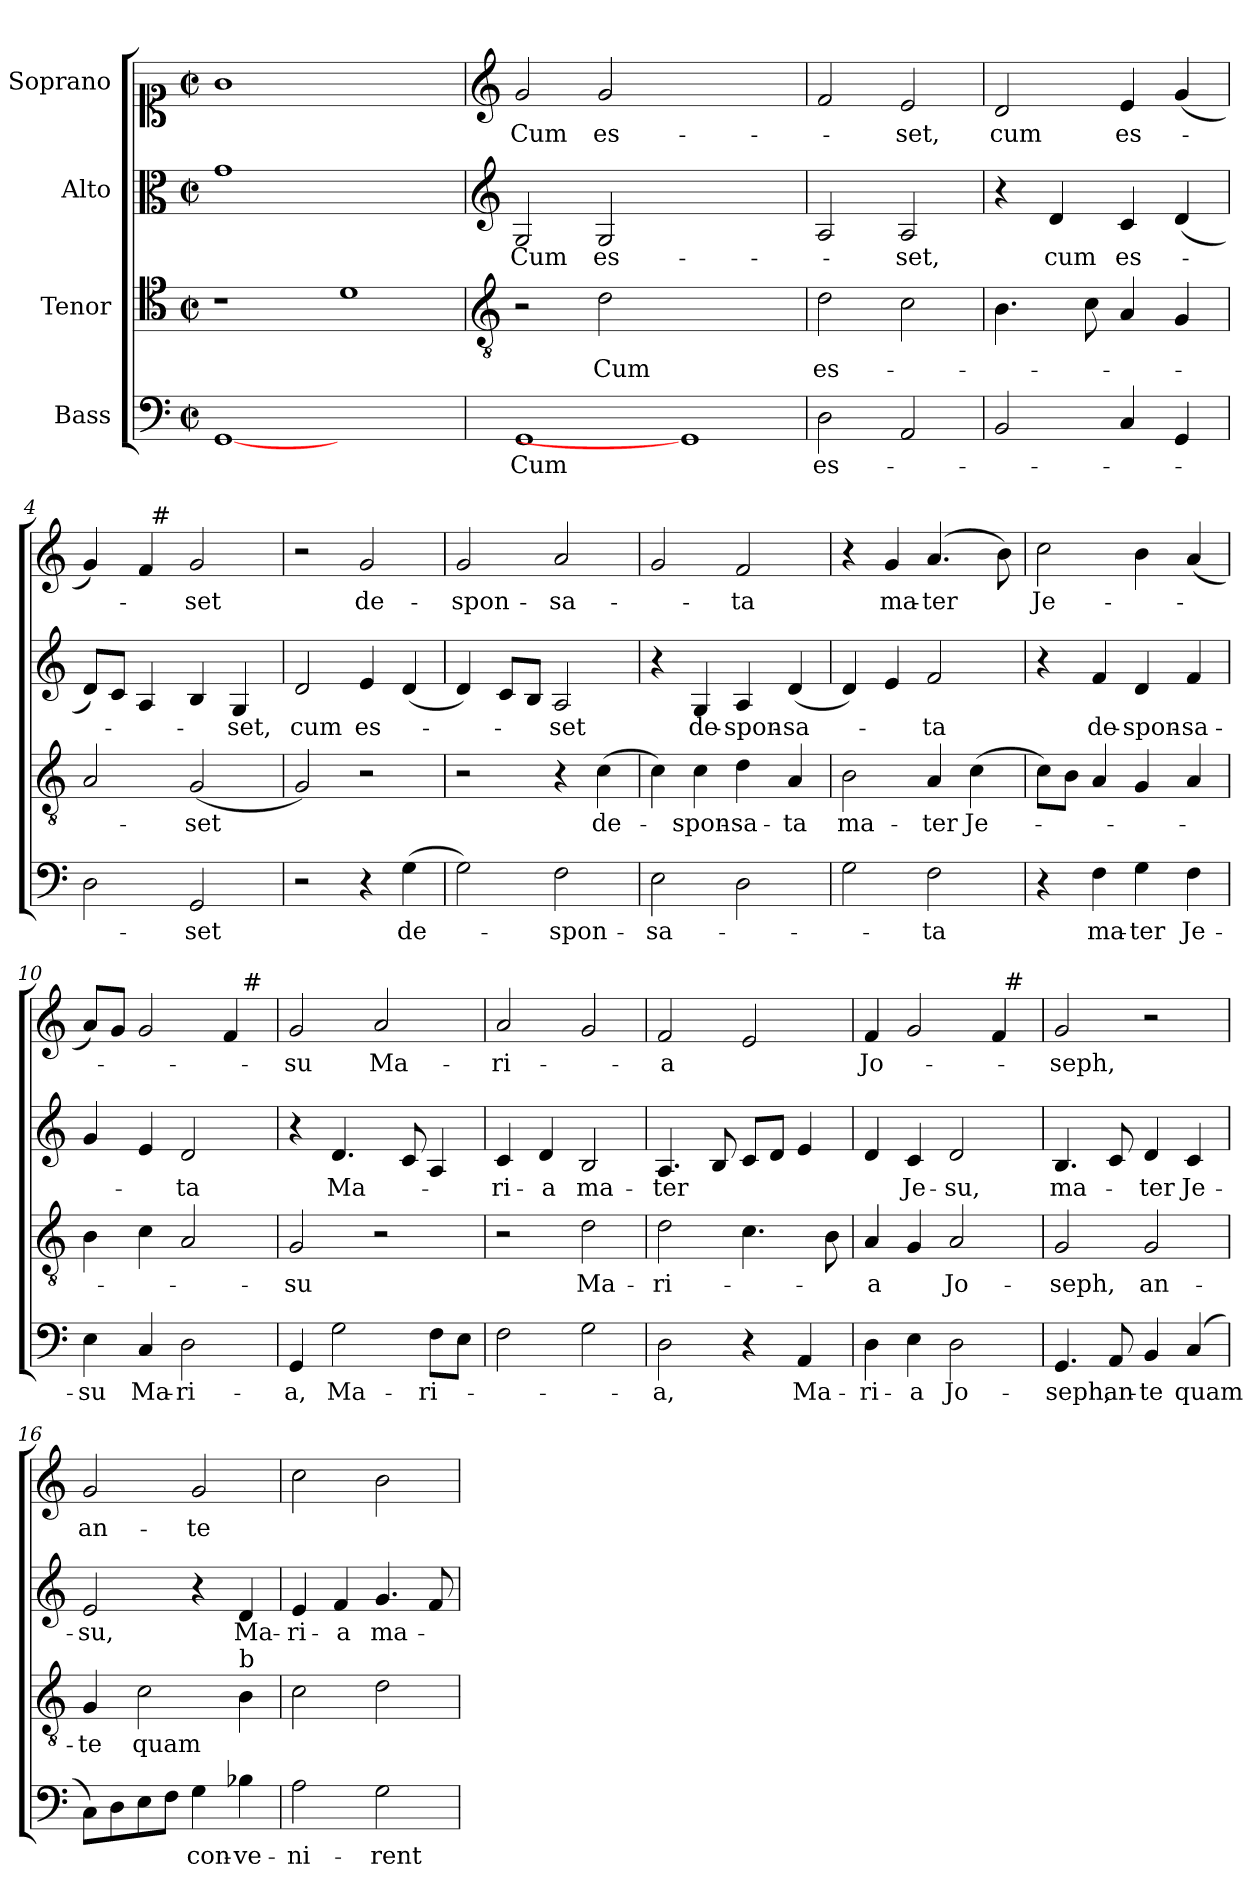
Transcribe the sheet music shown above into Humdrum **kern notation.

**kern	**text	**kern	**text	**kern	**text	**kern	**text
*part4	*part4	*part3	*part3	*part2	*part2	*part1	*part1
*staff4	*staff4	*staff3	*staff3	*staff2	*staff2	*staff1	*staff1
*I"Bass	*	*I"Tenor	*	*I"Alto	*	*I"Soprano	*
*clefF4	*	*clefC4	*	*clefC3	*	*clefC1	*
*k[]	*	*k[]	*	*k[]	*	*k[]	*
*C:	*	*C:	*	*C:	*	*C:	*
*M2/2	*	*M2/2	*	*M2/2	*	*M2/2	*
*met(c|)	*	*met(c|)	*	*met(c|)	*	*met(c|)	*
=	=	=	=	=	=	=	=
[1GG	.	1r	.	1g	.	1g	.
1ryy	.	1d	.	1ryy	.	1ryy	.
!!LO:LB:g=z
=1	=1	=1	=1	=1	=1	=1	=1
*	*	*clefGv2	*	*clefG2	*	*clefG2	*
1GG	Cum	2r	.	2G/	Cum	2g/	Cum
.	.	2d\	Cum	2G/	es-	2g/	es-
1GG]	.	1ryy	.	1ryy	.	1ryy	.
=2	=2	=2	=2	=2	=2	=2	=2
2D\	es-	2d\	es-	2A/	.	2f/	.
2AA/	.	2c\	.	2A/	-set,	2e/	-set,
=3	=3	=3	=3	=3	=3	=3	=3
2BB/	.	4.B\	.	4r	.	2d/	cum
.	.	.	.	4d/	cum	.	.
.	.	8c\	.	.	.	.	.
4C/	.	4A/	.	4c/	es-	4e/	es-
4GG/	.	4G/	.	(4d/	.	(4g/	.
=4	=4	=4	=4	=4	=4	=4	=4
*	*	*	*	*	*	*^	*
2D\	.	2A/	.	8d/L)	.	4g/)	4ryy	.
.	.	.	.	8c/J	.	.	.	.
.	.	.	.	4A/	.	4f/	32ryy	.
!	!	!	!	!	!	!	!LO:TX:a:t=#	!
.	.	.	.	.	.	.	2ryy	.
2GG/	-set	(2G/	-set	4B/	.	2g/	.	-set
.	.	.	.	4G/	-set,	.	.	.
.	.	.	.	.	.	.	8..ryy	.
*	*	*	*	*	*	*v	*v	*
=5	=5	=5	=5	=5	=5	=5	=5
2r	.	2G/)	.	2d/	cum	2r	.
4r	.	2r	.	4e/	es-	2g/	de-
(4G\	de-	.	.	(4d/	.	.	.
=6	=6	=6	=6	=6	=6	=6	=6
2G\)	.	2r	.	4d/)	.	2g/	-spon-
.	.	.	.	8c/L	.	.	.
.	.	.	.	8B/J	.	.	.
2F\	-spon-	4r	.	2A/	-set	2a/	-sa-
.	.	(4c\	de-	.	.	.	.
=7	=7	=7	=7	=7	=7	=7	=7
2E\	-sa-	4c\)	.	4r	.	2g/	.
.	.	4c\	-spon-	4G/	de-	.	.
2D\	.	4d\	-sa-	4A/	-spon-	2f/	-ta
.	.	4A/	-ta	(4d/	-sa-	.	.
!!LO:LB:g=z
=8	=8	=8	=8	=8	=8	=8	=8
2G\	.	2B\	ma-	4d/)	.	4r	.
.	.	.	.	4e/	.	4g/	ma-
2F\	-ta	4A/	-ter	2f/	-ta	(4.a/	-ter
.	.	(4c\	Je-	.	.	.	.
.	.	.	.	.	.	8b\)	.
=9	=9	=9	=9	=9	=9	=9	=9
4r	.	8c\L)	.	4r	.	2cc\	Je-
.	.	8B\J	.	.	.	.	.
4F\	ma-	4A/	.	4f/	de-	.	.
4G\	-ter	4G/	.	4d/	-spon-	4b\	.
4F\	Je-	4A/	.	4f/	-sa-	(4a/	.
=10	=10	=10	=10	=10	=10	=10	=10
*	*	*	*	*	*	*^	*
4E\	-su	4B\	.	4g/	.	8a/L)	2ryy	.
.	.	.	.	.	.	8g/J	.	.
4C/	Ma-	4c\	.	4e/	.	2g/	.	.
2D\	-ri-	2A/	.	2d/	-ta	.	4ryy	.
.	.	.	.	.	.	4f/	16ryy	.
!	!	!	!	!	!	!	!LO:TX:a:t=#	!
.	.	.	.	.	.	.	8.ryy	.
*	*	*	*	*	*	*v	*v	*
=11	=11	=11	=11	=11	=11	=11	=11
4GG/	-a,	2G/	-su	4r	.	2g/	-su
2G\	Ma-	.	.	4.d/	Ma-	.	.
.	.	2r	.	.	.	2a/	Ma-
.	.	.	.	8c/	.	.	.
8F\L	-ri-	.	.	4A/	.	.	.
8E\J	.	.	.	.	.	.	.
=12	=12	=12	=12	=12	=12	=12	=12
2F\	.	2r	.	4c/	-ri-	2a/	-ri-
.	.	.	.	4d/	-a	.	.
2G\	.	2d\	Ma-	2B/	ma-	2g/	.
=13	=13	=13	=13	=13	=13	=13	=13
2D\	-a,	2d\	-ri-	4.A/	-ter	2f/	-a
.	.	.	.	8B/	.	.	.
4r	.	4.c\	.	8c/L	.	2e/	.
.	.	.	.	8d/J	.	.	.
4AA/	Ma-	.	.	4e/	.	.	.
.	.	8B\	.	.	.	.	.
=14	=14	=14	=14	=14	=14	=14	=14
*	*	*	*	*	*	*^	*
4D\	-ri-	4A/	-a	4d/	.	4f/	2ryy	Jo-
4E\	-a	4G/	.	4c/	Je-	2g/	.	.
2D\	Jo-	2A/	Jo-	2d/	-su,	.	4ryy	.
.	.	.	.	.	.	4f/	32ryy	.
!	!	!	!	!	!	!	!LO:TX:a:t=#	!
.	.	.	.	.	.	.	8..ryy	.
*	*	*	*	*	*	*v	*v	*
!!LO:LB:g=z
=15	=15	=15	=15	=15	=15	=15	=15
4.GG/	-seph,	2G/	-seph,	4.B/	ma-	2g/	-seph,
8AA/	an-	.	.	8c/	.	.	.
4BB/	-te	2G/	an-	4d/	-ter	2r	.
(4C/	quam	.	.	4c/	Je-	.	.
=16	=16	=16	=16	=16	=16	=16	=16
8C\L)	.	4G/	-te	2e/	-su,	2g/	an-
8D\	.	.	.	.	.	.	.
8E\	.	2c\	quam	.	.	.	.
8F\J	.	.	.	.	.	.	.
4G\	con-	.	.	4r	.	2g/	-te
!	!	!LO:TX:a:t=b	!	!	!	!	!
4B-X\	-ve-	4B\	.	4d/	Ma-	.	.
=17	=17	=17	=17	=17	=17	=17	=17
2A\	-ni-	2c\	.	4e/	-ri-	2cc\	.
.	.	.	.	4f/	-a	.	.
2G\	-rent	2d\	.	4.g/	ma-	2b\	.
.	.	.	.	8f/	.	.	.
=	=	=	=	=	=	=	=
*-	*-	*-	*-	*-	*-	*-	*-
